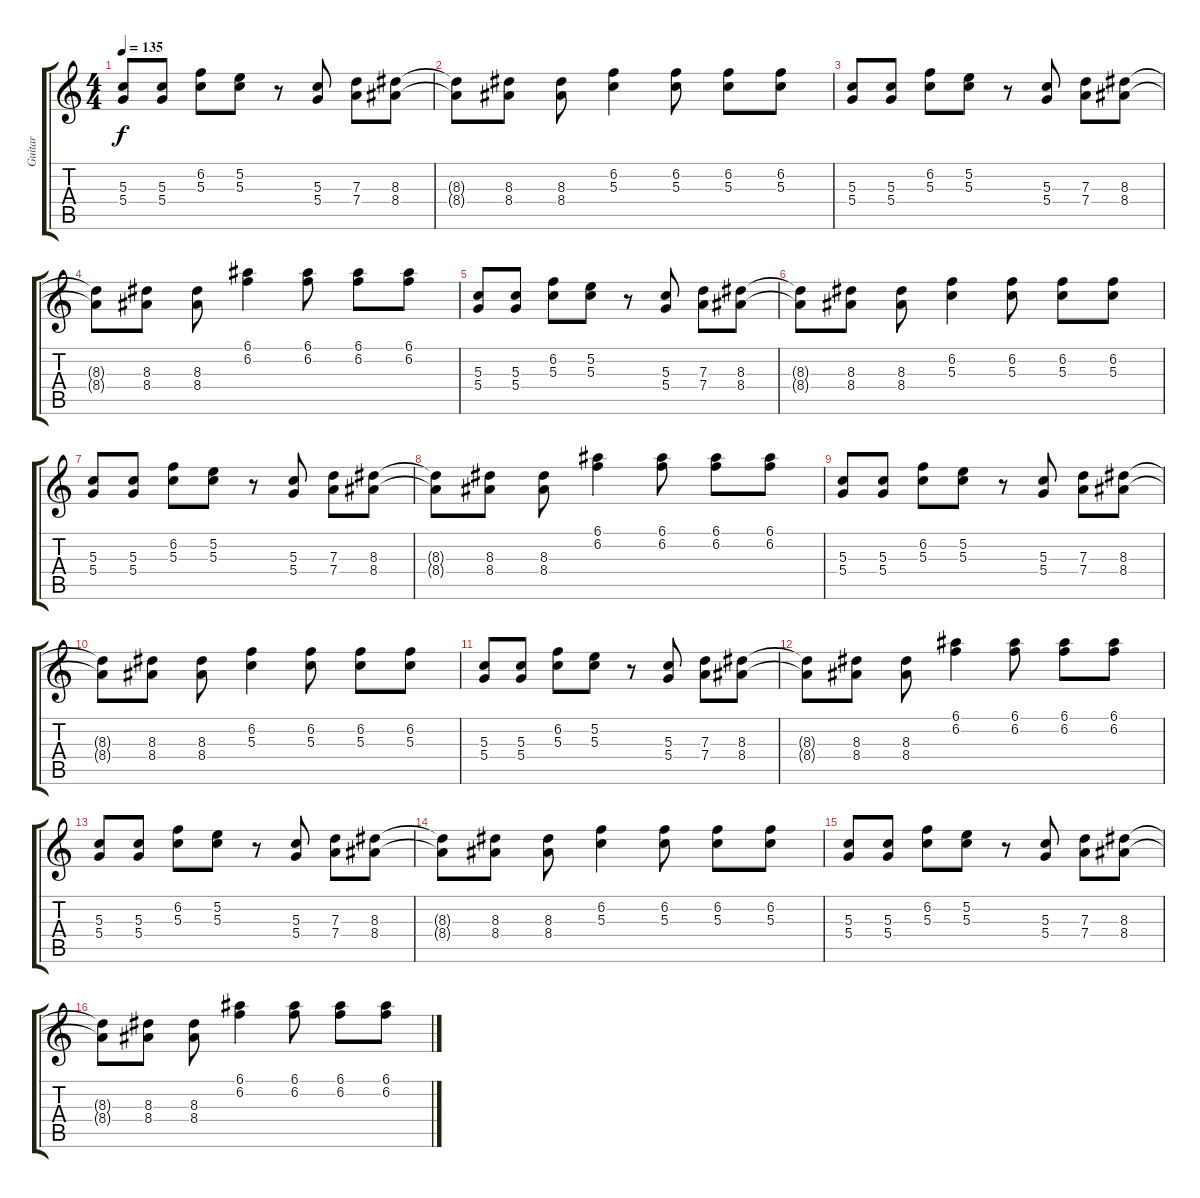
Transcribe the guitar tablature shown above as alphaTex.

\track ("Guitar" "Guitar") {instrument overdrivenguitar}
\staff {score tabs}
\tuning (E4 B3 G3 D3 A2 E2) {hide}
\ts (4 4)
\tempo 135
\clef g2
\ks c
(5.3 5.4).8{dy f instrument overdrivenguitar} (5.3 5.4).8 (6.2 5.3).8 (5.2 5.3).8 r.8 (5.3 5.4).8 (7.3 7.4).8 (8.3 8.4).8 |
(8.3{t} 8.4{t}).8 (8.3 8.4).8 (8.3 8.4).8 (6.2 5.3).4 (6.2 5.3).8 (6.2 5.3).8 (6.2 5.3).8 |
(5.3 5.4).8 (5.3 5.4).8 (6.2 5.3).8 (5.2 5.3).8 r.8 (5.3 5.4).8 (7.3 7.4).8 (8.3 8.4).8 |
(8.3{t} 8.4{t}).8 (8.3 8.4).8 (8.3 8.4).8 (6.1 6.2).4 (6.1 6.2).8 (6.1 6.2).8 (6.1 6.2).8 |
(5.3 5.4).8 (5.3 5.4).8 (6.2 5.3).8 (5.2 5.3).8 r.8 (5.3 5.4).8 (7.3 7.4).8 (8.3 8.4).8 |
(8.3{t} 8.4{t}).8 (8.3 8.4).8 (8.3 8.4).8 (6.2 5.3).4 (6.2 5.3).8 (6.2 5.3).8 (6.2 5.3).8 |
(5.3 5.4).8 (5.3 5.4).8 (6.2 5.3).8 (5.2 5.3).8 r.8 (5.3 5.4).8 (7.3 7.4).8 (8.3 8.4).8 |
(8.3{t} 8.4{t}).8 (8.3 8.4).8 (8.3 8.4).8 (6.1 6.2).4 (6.1 6.2).8 (6.1 6.2).8 (6.1 6.2).8 |
(5.3 5.4).8 (5.3 5.4).8 (6.2 5.3).8 (5.2 5.3).8 r.8 (5.3 5.4).8 (7.3 7.4).8 (8.3 8.4).8 |
(8.3{t} 8.4{t}).8 (8.3 8.4).8 (8.3 8.4).8 (6.2 5.3).4 (6.2 5.3).8 (6.2 5.3).8 (6.2 5.3).8 |
(5.3 5.4).8 (5.3 5.4).8 (6.2 5.3).8 (5.2 5.3).8 r.8 (5.3 5.4).8 (7.3 7.4).8 (8.3 8.4).8 |
(8.3{t} 8.4{t}).8 (8.3 8.4).8 (8.3 8.4).8 (6.1 6.2).4 (6.1 6.2).8 (6.1 6.2).8 (6.1 6.2).8 |
(5.3 5.4).8 (5.3 5.4).8 (6.2 5.3).8 (5.2 5.3).8 r.8 (5.3 5.4).8 (7.3 7.4).8 (8.3 8.4).8 |
(8.3{t} 8.4{t}).8 (8.3 8.4).8 (8.3 8.4).8 (6.2 5.3).4 (6.2 5.3).8 (6.2 5.3).8 (6.2 5.3).8 |
(5.3 5.4).8 (5.3 5.4).8 (6.2 5.3).8 (5.2 5.3).8 r.8 (5.3 5.4).8 (7.3 7.4).8 (8.3 8.4).8 |
(8.3{t} 8.4{t}).8 (8.3 8.4).8 (8.3 8.4).8 (6.1 6.2).4 (6.1 6.2).8 (6.1 6.2).8 (6.1 6.2).8
